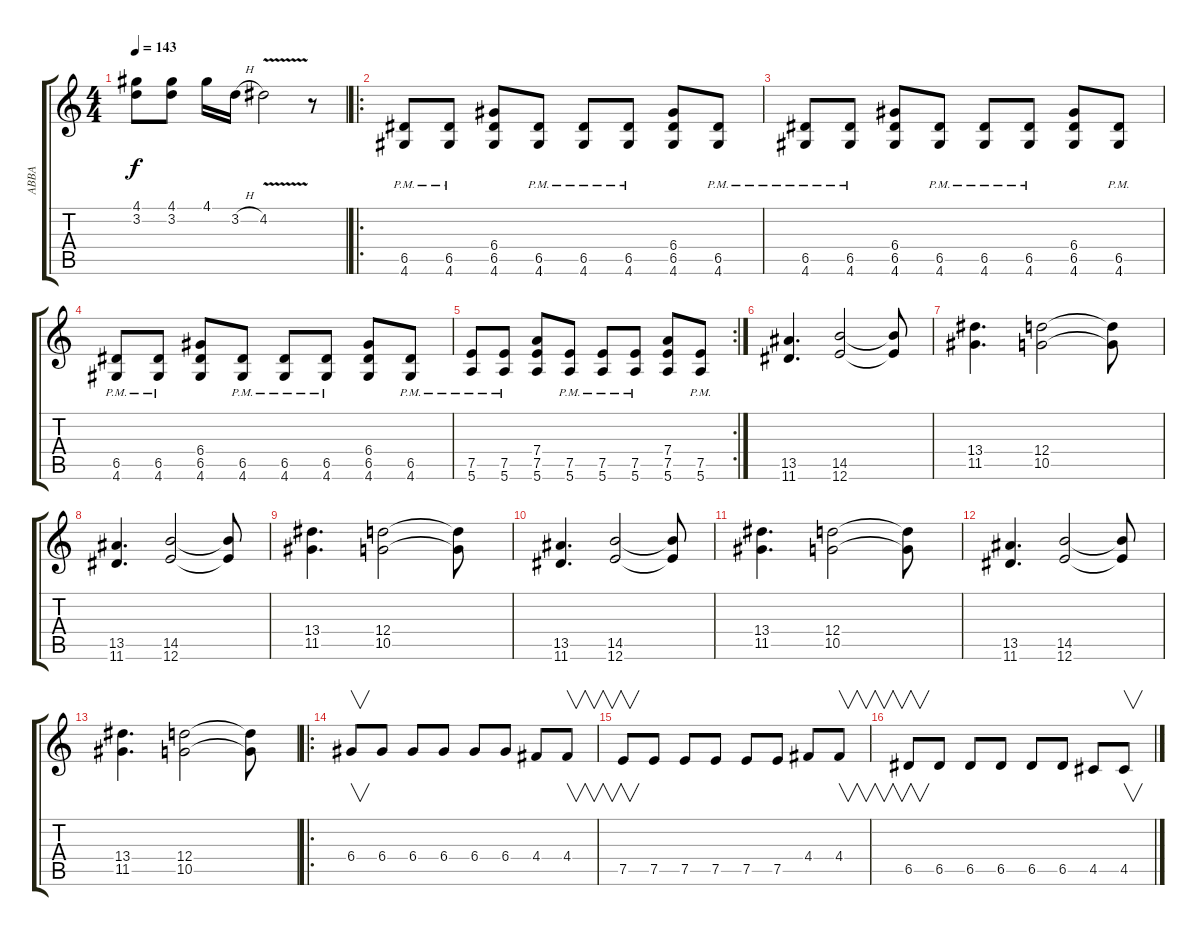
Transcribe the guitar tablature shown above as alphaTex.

\track ("АВВА" "АВВА") {instrument overdrivenguitar}
\staff {score tabs}
\tuning (E4 B3 G3 D3 A2 E2) {hide}
\ts (4 4)
\tempo 143
\clef g2
\ks c
(4.1 3.2).8{dy f} (4.1 3.2).8 4.1.16 3.2{h}.16 4.2{v}.2 r.8 |
\ro
(6.5{pm} 4.6{pm}).8 (6.5{pm} 4.6{pm}).8 (6.4 6.5 4.6).8 (6.5{pm} 4.6{pm}).8 (6.5{pm} 4.6{pm}).8 (6.5{pm} 4.6{pm}).8 (6.4 6.5 4.6).8 (6.5{pm} 4.6{pm}).8 |
(6.5{pm} 4.6{pm}).8 (6.5{pm} 4.6{pm}).8 (6.4 6.5 4.6).8 (6.5{pm} 4.6{pm}).8 (6.5{pm} 4.6{pm}).8 (6.5{pm} 4.6{pm}).8 (6.4 6.5 4.6).8 (6.5{pm} 4.6{pm}).8 |
(6.5{pm} 4.6{pm}).8 (6.5{pm} 4.6{pm}).8 (6.4 6.5 4.6).8 (6.5{pm} 4.6{pm}).8 (6.5{pm} 4.6{pm}).8 (6.5{pm} 4.6{pm}).8 (6.4 6.5 4.6).8 (6.5{pm} 4.6{pm}).8 |
\rc 2
(7.5{pm} 5.6{pm}).8 (7.5{pm} 5.6{pm}).8 (7.4 7.5 5.6).8 (7.5{pm} 5.6{pm}).8 (7.5{pm} 5.6{pm}).8 (7.5{pm} 5.6{pm}).8 (7.4 7.5 5.6).8 (7.5{pm} 5.6{pm}).8 |
(13.5 11.6).4{d} (14.5 12.6).2 (14.5{t} 12.6{t}).8 |
(13.4 11.5).4{d} (12.4 10.5).2 (12.4{t} 10.5{t}).8 |
(13.5 11.6).4{d} (14.5 12.6).2 (14.5{t} 12.6{t}).8 |
(13.4 11.5).4{d} (12.4 10.5).2 (12.4{t} 10.5{t}).8 |
(13.5 11.6).4{d} (14.5 12.6).2 (14.5{t} 12.6{t}).8 |
(13.4 11.5).4{d} (12.4 10.5).2 (12.4{t} 10.5{t}).8 |
(13.5 11.6).4{d} (14.5 12.6).2 (14.5{t} 12.6{t}).8 |
(13.4 11.5).4{d} (12.4 10.5).2 (12.4{t} 10.5{t}).8 |
\ro
6.4.8{v} 6.4.8 6.4.8 6.4.8 6.4.8 6.4.8 4.4.8 4.4.8{v} |
7.5.8{v} 7.5.8 7.5.8 7.5.8 7.5.8 7.5.8 4.4.8 4.4.8{v} |
6.5.8{v} 6.5.8 6.5.8 6.5.8 6.5.8 6.5.8 4.5.8 4.5.8{v}
